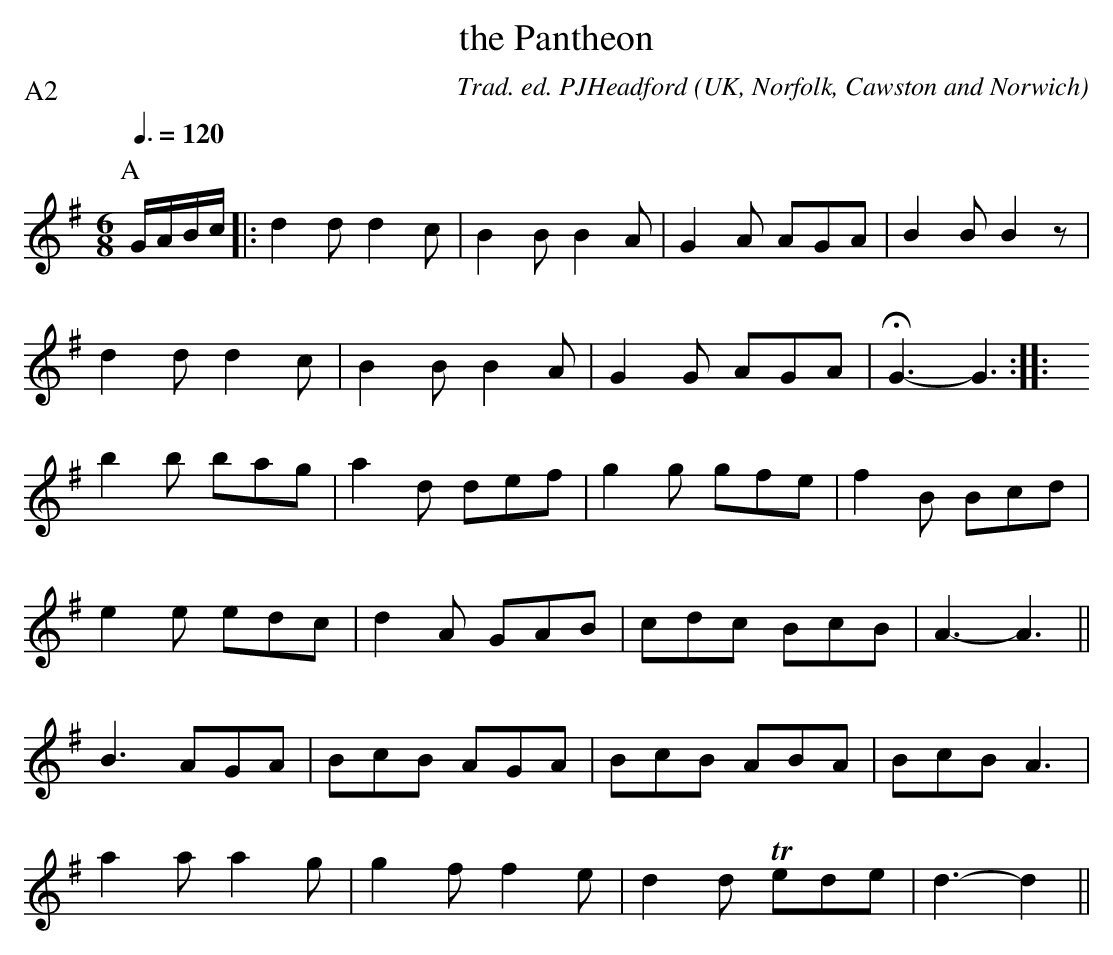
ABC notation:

X:1
T:the Pantheon
C:Trad. ed. PJHeadford
O:UK, Norfolk, Cawston and Norwich
P:A2
M:6/8
L:1/8
Q:3/8=120
K:G
P:A
G/A/B/c/|:d2d d2c|B2B B2A|G2A AGA|B2B B2z|
d2d d2c|B2B B2A|G2G AGA|HG3-G3:||:y
b2b bag|a2d def|g2g gfe|f2B Bcd|
e2e edc|d2A GAB|cdc BcB|A3-A3||
B3 AGA|BcB AGA|BcB ABA|BcB A3|
a2a a2g|g2f f2e|d2d Tede|d3-d2||"@0,-4 D.C."
